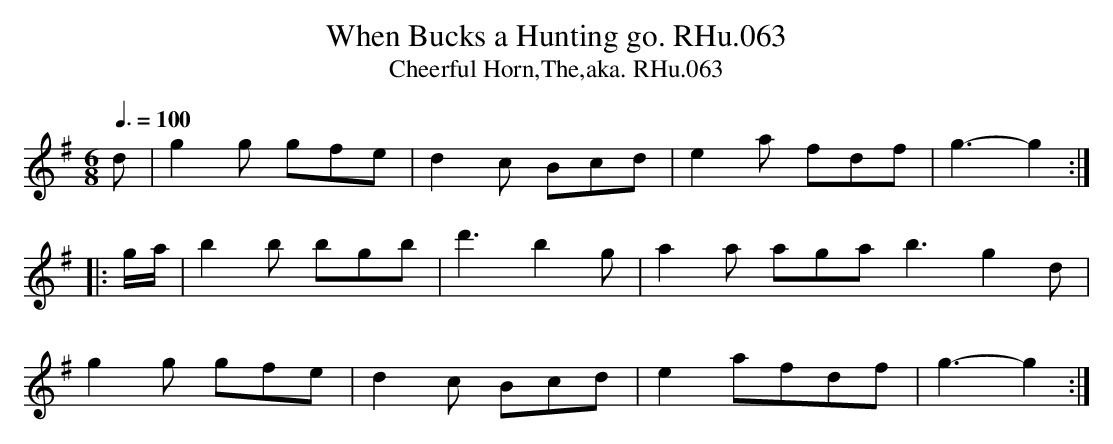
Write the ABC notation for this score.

X:1
T:When Bucks a Hunting go. RHu.063
T:Cheerful Horn,The,aka. RHu.063
M:6/8
L:1/8
Q:3/8=100
K:G major
d|g2g gfe|d2c Bcd|e2a fdf|g3-g2::!
g/a/|b2b bgb|d'3b2g|a2a aga b3g2d|!
g2g gfe|d2c Bcd|e2afdf|g3-g2:|
